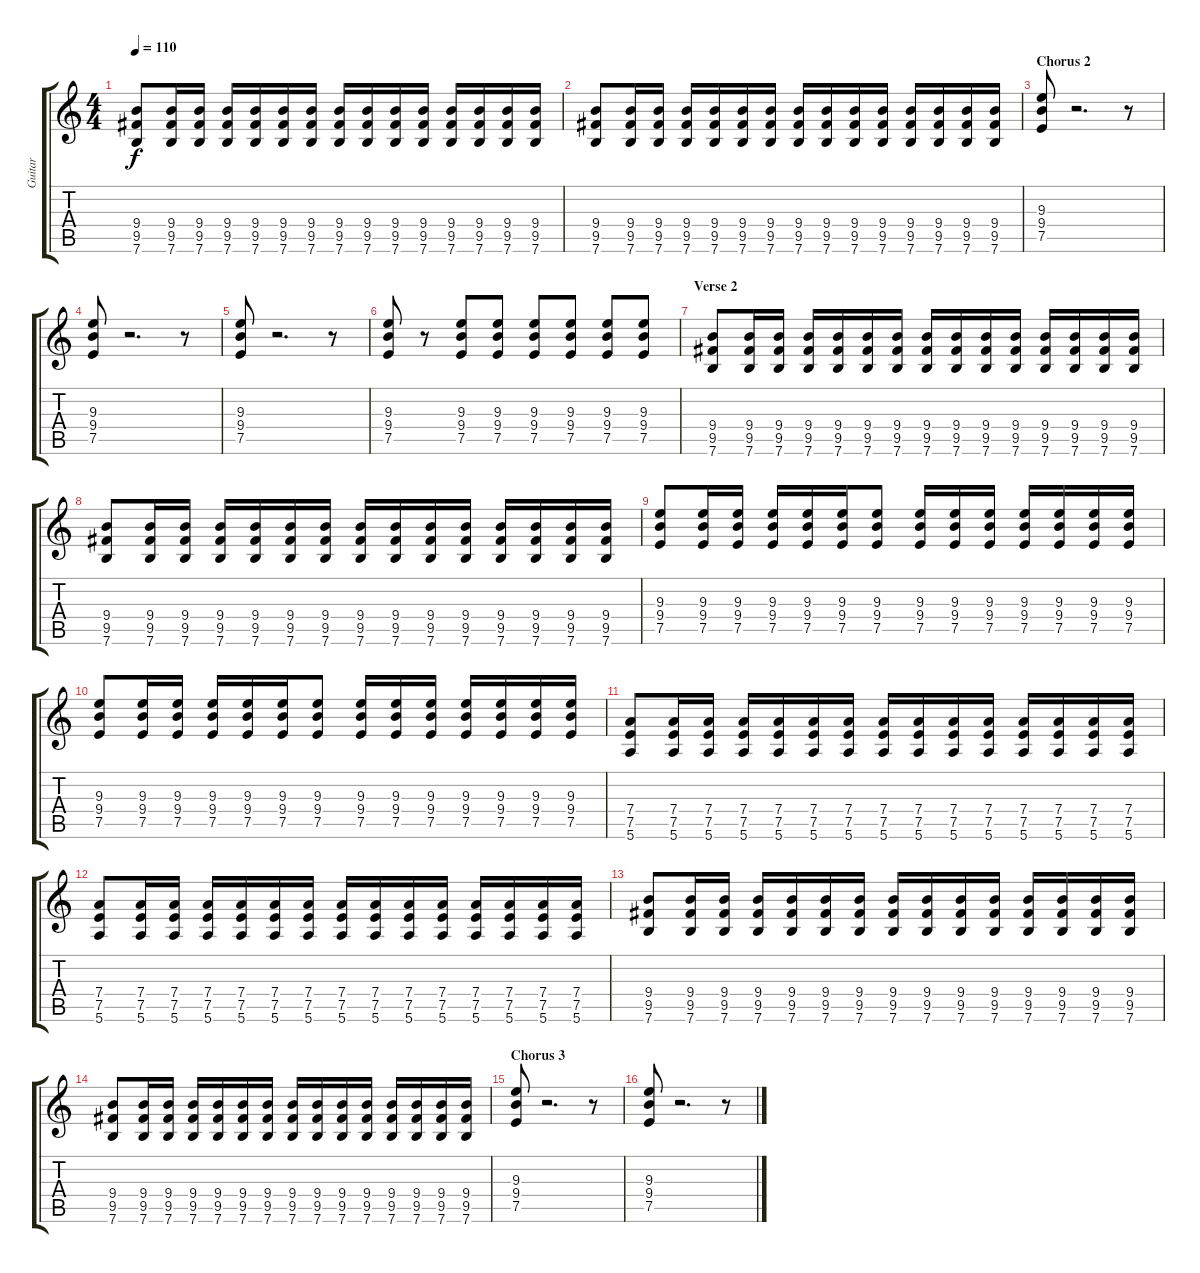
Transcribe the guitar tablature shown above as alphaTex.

\track ("Guitar" "Guitar") {instrument overdrivenguitar}
\staff {score tabs}
\tuning (E4 B3 G3 D3 A2 E2) {hide}
\ts (4 4)
\tempo 110
\clef g2
\ks c
(9.4 9.5 7.6).8{dy f} (9.4 9.5 7.6).16 (9.4 9.5 7.6).16 (9.4 9.5 7.6).16 (9.4 9.5 7.6).16 (9.4 9.5 7.6).16 (9.4 9.5 7.6).16 (9.4 9.5 7.6).16 (9.4 9.5 7.6).16 (9.4 9.5 7.6).16 (9.4 9.5 7.6).16 (9.4 9.5 7.6).16 (9.4 9.5 7.6).16 (9.4 9.5 7.6).16 (9.4 9.5 7.6).16 |
(9.4 9.5 7.6).8 (9.4 9.5 7.6).16 (9.4 9.5 7.6).16 (9.4 9.5 7.6).16 (9.4 9.5 7.6).16 (9.4 9.5 7.6).16 (9.4 9.5 7.6).16 (9.4 9.5 7.6).16 (9.4 9.5 7.6).16 (9.4 9.5 7.6).16 (9.4 9.5 7.6).16 (9.4 9.5 7.6).16 (9.4 9.5 7.6).16 (9.4 9.5 7.6).16 (9.4 9.5 7.6).16 |
\section ("" "Chorus 2")
(9.3 9.4 7.5).8 r.2{d} r.8 |
(9.3 9.4 7.5).8 r.2{d} r.8 |
(9.3 9.4 7.5).8 r.2{d} r.8 |
(9.3 9.4 7.5).8 r.8 (9.3 9.4 7.5).8 (9.3 9.4 7.5).8 (9.3 9.4 7.5).8 (9.3 9.4 7.5).8 (9.3 9.4 7.5).8 (9.3 9.4 7.5).8 |
\section ("" "Verse 2")
(9.4 9.5 7.6).8 (9.4 9.5 7.6).16 (9.4 9.5 7.6).16 (9.4 9.5 7.6).16 (9.4 9.5 7.6).16 (9.4 9.5 7.6).16 (9.4 9.5 7.6).16 (9.4 9.5 7.6).16 (9.4 9.5 7.6).16 (9.4 9.5 7.6).16 (9.4 9.5 7.6).16 (9.4 9.5 7.6).16 (9.4 9.5 7.6).16 (9.4 9.5 7.6).16 (9.4 9.5 7.6).16 |
(9.4 9.5 7.6).8 (9.4 9.5 7.6).16 (9.4 9.5 7.6).16 (9.4 9.5 7.6).16 (9.4 9.5 7.6).16 (9.4 9.5 7.6).16 (9.4 9.5 7.6).16 (9.4 9.5 7.6).16 (9.4 9.5 7.6).16 (9.4 9.5 7.6).16 (9.4 9.5 7.6).16 (9.4 9.5 7.6).16 (9.4 9.5 7.6).16 (9.4 9.5 7.6).16 (9.4 9.5 7.6).16 |
(9.3 9.4 7.5).8 (9.3 9.4 7.5).16 (9.3 9.4 7.5).16 (9.3 9.4 7.5).16 (9.3 9.4 7.5).16 (9.3 9.4 7.5).16 (9.3 9.4 7.5).8 (9.3 9.4 7.5).16 (9.3 9.4 7.5).16 (9.3 9.4 7.5).16 (9.3 9.4 7.5).16 (9.3 9.4 7.5).16 (9.3 9.4 7.5).16 (9.3 9.4 7.5).16 |
(9.3 9.4 7.5).8 (9.3 9.4 7.5).16 (9.3 9.4 7.5).16 (9.3 9.4 7.5).16 (9.3 9.4 7.5).16 (9.3 9.4 7.5).16 (9.3 9.4 7.5).8 (9.3 9.4 7.5).16 (9.3 9.4 7.5).16 (9.3 9.4 7.5).16 (9.3 9.4 7.5).16 (9.3 9.4 7.5).16 (9.3 9.4 7.5).16 (9.3 9.4 7.5).16 |
(7.4 7.5 5.6).8 (7.4 7.5 5.6).16 (7.4 7.5 5.6).16 (7.4 7.5 5.6).16 (7.4 7.5 5.6).16 (7.4 7.5 5.6).16 (7.4 7.5 5.6).16 (7.4 7.5 5.6).16 (7.4 7.5 5.6).16 (7.4 7.5 5.6).16 (7.4 7.5 5.6).16 (7.4 7.5 5.6).16 (7.4 7.5 5.6).16 (7.4 7.5 5.6).16 (7.4 7.5 5.6).16 |
(7.4 7.5 5.6).8 (7.4 7.5 5.6).16 (7.4 7.5 5.6).16 (7.4 7.5 5.6).16 (7.4 7.5 5.6).16 (7.4 7.5 5.6).16 (7.4 7.5 5.6).16 (7.4 7.5 5.6).16 (7.4 7.5 5.6).16 (7.4 7.5 5.6).16 (7.4 7.5 5.6).16 (7.4 7.5 5.6).16 (7.4 7.5 5.6).16 (7.4 7.5 5.6).16 (7.4 7.5 5.6).16 |
(9.4 9.5 7.6).8 (9.4 9.5 7.6).16 (9.4 9.5 7.6).16 (9.4 9.5 7.6).16 (9.4 9.5 7.6).16 (9.4 9.5 7.6).16 (9.4 9.5 7.6).16 (9.4 9.5 7.6).16 (9.4 9.5 7.6).16 (9.4 9.5 7.6).16 (9.4 9.5 7.6).16 (9.4 9.5 7.6).16 (9.4 9.5 7.6).16 (9.4 9.5 7.6).16 (9.4 9.5 7.6).16 |
(9.4 9.5 7.6).8 (9.4 9.5 7.6).16 (9.4 9.5 7.6).16 (9.4 9.5 7.6).16 (9.4 9.5 7.6).16 (9.4 9.5 7.6).16 (9.4 9.5 7.6).16 (9.4 9.5 7.6).16 (9.4 9.5 7.6).16 (9.4 9.5 7.6).16 (9.4 9.5 7.6).16 (9.4 9.5 7.6).16 (9.4 9.5 7.6).16 (9.4 9.5 7.6).16 (9.4 9.5 7.6).16 |
\section ("" "Chorus 3")
(9.3 9.4 7.5).8 r.2{d} r.8 |
(9.3 9.4 7.5).8 r.2{d} r.8
